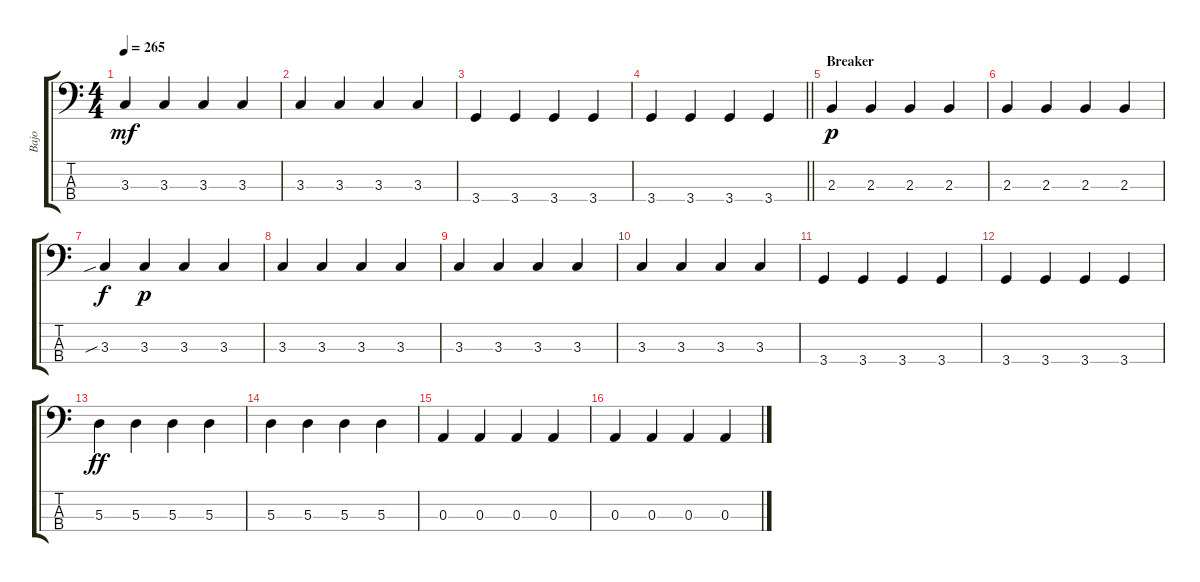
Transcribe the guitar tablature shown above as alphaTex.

\track ("Bajo" "Bajo") {instrument electricbassfinger}
\staff {score tabs}
\tuning (G2 D2 A1 E1) {hide}
\ts (4 4)
\tempo 265
\clef f4
\ks c
3.3.4{dy mf} 3.3.4 3.3.4 3.3.4 |
3.3.4 3.3.4 3.3.4 3.3.4 |
3.4.4 3.4.4 3.4.4 3.4.4 |
\barLineRight lightlight
3.4.4 3.4.4 3.4.4 3.4.4 |
\section ("" "Breaker")
2.3.4{dy p} 2.3.4 2.3.4 2.3.4 |
2.3.4 2.3.4 2.3.4 2.3.4 |
3.3{sib}.4{dy f} 3.3.4{dy p} 3.3.4 3.3.4 |
3.3.4 3.3.4 3.3.4 3.3.4 |
3.3.4 3.3.4 3.3.4 3.3.4 |
3.3.4 3.3.4 3.3.4 3.3.4 |
3.4.4 3.4.4 3.4.4 3.4.4 |
3.4.4 3.4.4 3.4.4 3.4.4 |
5.3.4{dy ff} 5.3.4 5.3.4 5.3.4 |
5.3.4 5.3.4 5.3.4 5.3.4 |
0.3.4 0.3.4 0.3.4 0.3.4 |
0.3.4 0.3.4 0.3.4 0.3.4
